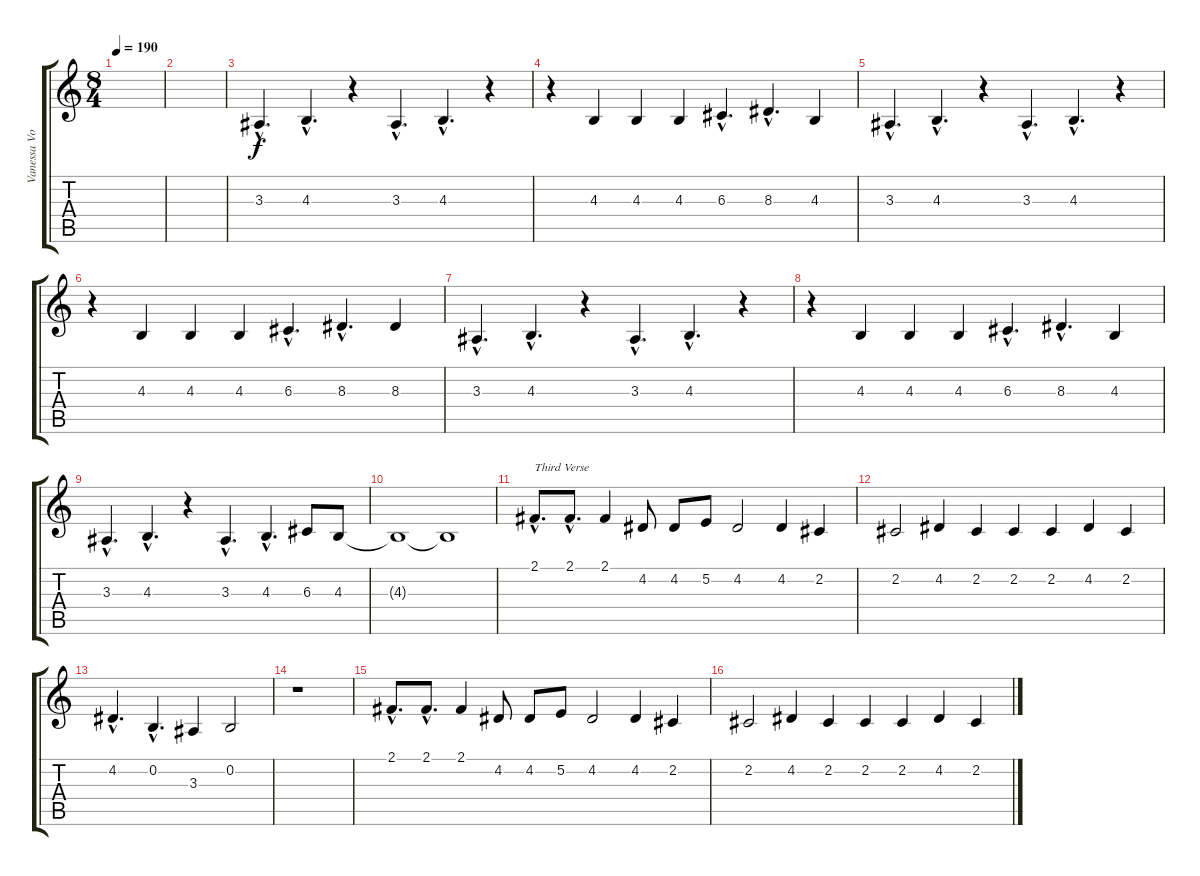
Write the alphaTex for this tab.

\track ("Vanessa Vocals" "Vanessa Vo") {instrument acousticgrandpiano}
\staff {score tabs}
\tuning (E4 B3 G3 D3 A2 E2) {hide}
\ts (8 4)
\tempo 190
\clef g2
\ks c
|
|
3.3{hac}.4{d} 4.3{hac}.4{d} r.4 3.3{hac}.4{d} 4.3{hac}.4{d} r.4 |
r.4 4.3.4 4.3.4 4.3.4 6.3{hac}.4{d} 8.3{hac}.4{d} 4.3.4 |
3.3{hac}.4{d} 4.3{hac}.4{d} r.4 3.3{hac}.4{d} 4.3{hac}.4{d} r.4 |
r.4 4.3.4 4.3.4 4.3.4 6.3{hac}.4{d} 8.3{hac}.4{d} 8.3.4 |
3.3{hac}.4{d} 4.3{hac}.4{d} r.4 3.3{hac}.4{d} 4.3{hac}.4{d} r.4 |
r.4 4.3.4 4.3.4 4.3.4 6.3{hac}.4{d} 8.3{hac}.4{d} 4.3.4 |
3.3{hac}.4{d} 4.3{hac}.4{d} r.4 3.3{hac}.4{d} 4.3{hac}.4{d} 6.3.8 4.3.8 |
4.3{t}.1 4.3{t}.1 |
2.1{hac}.8{d txt "Third Verse"} 2.1{hac}.8{d} 2.1.4 4.2.8 4.2.8 5.2.8 4.2.2 4.2.4 2.2.4 |
2.2.2 4.2.4 2.2.4 2.2.4 2.2.4 4.2.4 2.2.4 |
4.2{hac}.4{d} 0.2{hac}.4{d} 3.3.4 0.2.2 |
r.1 |
2.1{hac}.8{d} 2.1{hac}.8{d} 2.1.4 4.2.8 4.2.8 5.2.8 4.2.2 4.2.4 2.2.4 |
2.2.2 4.2.4 2.2.4 2.2.4 2.2.4 4.2.4 2.2.4
